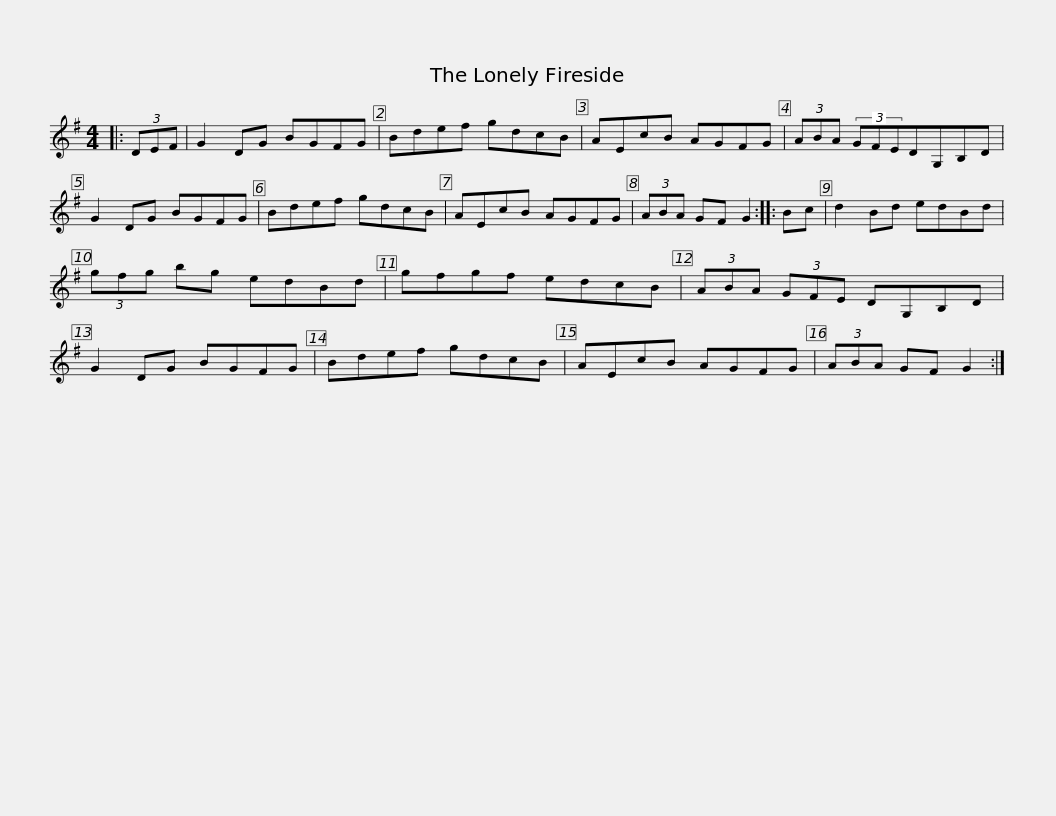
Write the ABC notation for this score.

X:1
L:1/8
M:4/4
I:linebreak $
K:G
V:1 treble
V:1
|: (3DEF | G2 DG BGFG | Bdef gdcB | AEcB AGFG | (3ABA (3GFEDG,B,D | %5
 G2 DG BGFG |$ Bdef gdcB | AEcB AGFG | (3ABA GF G2 :: Bc | %10
 d2 Bd edBd | (3gfg bg edBd |$ gfgf edcB | (3ABA (3GFE DG,B,D | G2 DG BGFG | %15
 Bdef gdcB | AEcB AGFG |$ (3ABA GF G2 :| %18
